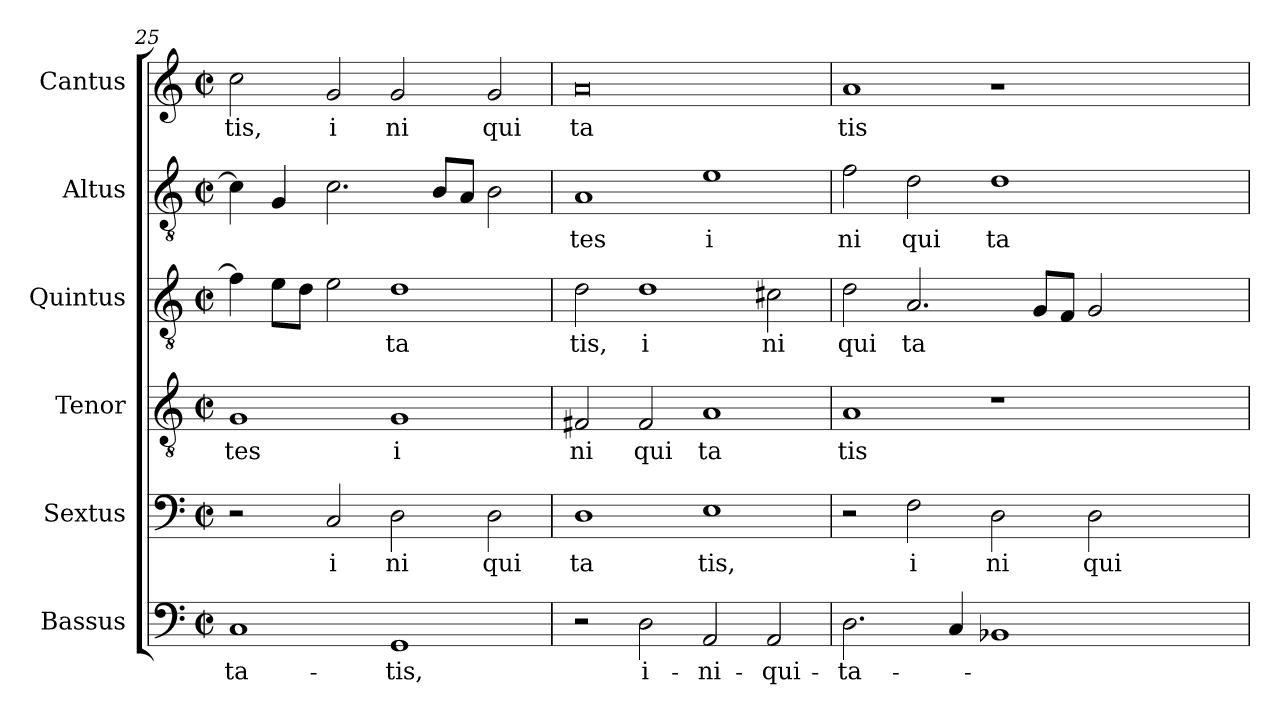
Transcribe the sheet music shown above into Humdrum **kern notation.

**kern	**text	**kern	**text	**kern	**text	**kern	**text	**kern	**text	**kern	**text
*part6	*part6	*part5	*part5	*part4	*part4	*part3	*part3	*part2	*part2	*part1	*part1
*staff6	*staff6	*staff5	*staff5	*staff4	*staff4	*staff3	*staff3	*staff2	*staff2	*staff1	*staff1
*I"Bassus	*	*I"Sextus	*	*I"Tenor	*	*I"Quintus	*	*I"Altus	*	*I"Cantus	*
*clefF4	*	*clefF4	*	*clefGv2	*	*clefGv2	*	*clefGv2	*	*clefG2	*
*M2/2	*	*M2/2	*	*M2/2	*	*M2/2	*	*M2/2	*	*M2/2	*
*met(c|)	*	*met(c|)	*	*met(c|)	*	*met(c|)	*	*met(c|)	*	*met(c|)	*
=25	=25	=25	=25	=25	=25	=25	=25	=25	=25	=25	=25
!	!LO:LY:b:cj	!	!	!	!LO:LY:b:cj	!	!	!	!	!	!LO:LY:b:cj
1C	-ta-	2r	.	1G	tes	4f\]	.	4c\]	.	2cc\	tis,
.	.	.	.	.	.	8e\L	.	4G/	.	.	.
.	.	.	.	.	.	8d\J	.	.	.	.	.
!	!	!	!LO:LY:b:cj	!	!	!	!	!	!	!	!LO:LY:b:cj
.	.	2C/	i	.	.	2e\	.	2.c\	.	2g/	i
!	!LO:LY:b:cj	!	!LO:LY:b:cj	!	!LO:LY:b:cj	!	!LO:LY:b:cj	!	!	!	!LO:LY:b:cj
1GG	-tis,	2D\	ni	1G	i	1d	ta	.	.	2g/	ni
.	.	.	.	.	.	.	.	8B/L	.	.	.
.	.	.	.	.	.	.	.	8A/J	.	.	.
!	!	!	!LO:LY:b:cj	!	!	!	!	!	!	!	!LO:LY:b:cj
.	.	2D\	qui	.	.	.	.	2B\	.	2g/	qui
=26	=26	=26	=26	=26	=26	=26	=26	=26	=26	=26	=26
!	!	!	!LO:LY:b:cj	!	!LO:LY:b:cj	!	!LO:LY:b:cj	!	!LO:LY:b:cj	!	!LO:LY:b:cj
2r	.	1D	ta	2F#X/	ni	2d\	tis,	1A	tes	0a	ta
!	!LO:LY:b:cj	!	!	!	!LO:LY:b:cj	!	!LO:LY:b:cj	!	!	!	!
2D\	i-	.	.	2F#/	qui	1d	i	.	.	.	.
!	!LO:LY:b:cj	!	!LO:LY:b:cj	!	!LO:LY:b:cj	!	!	!	!LO:LY:b:cj	!	!
2AA/	-ni-	1E	tis,	1A	ta	.	.	1e	i	.	.
!	!LO:LY:b:cj	!	!	!	!	!	!LO:LY:b:cj	!	!	!	!
2AA/	-qui-	.	.	.	.	2c#X\	ni	.	.	.	.
=27	=27	=27	=27	=27	=27	=27	=27	=27	=27	=27	=27
!	!LO:LY:b:cj	!	!	!	!LO:LY:b:cj	!	!LO:LY:b:cj	!	!LO:LY:b:cj	!	!LO:LY:b:cj
2.D\	-ta-	2r	.	1A	tis	2d\	qui	2f\	ni	1a	tis
!	!	!	!LO:LY:b:cj	!	!	!	!LO:LY:b:cj	!	!LO:LY:b:cj	!	!
.	.	2F\	i	.	.	2.A/	ta	2d\	qui	.	.
4C/	.	.	.	.	.	.	.	.	.	.	.
!	!	!	!LO:LY:b:cj	!LO:N:vis=1	!	!	!	!	!LO:LY:b:cj	!LO:N:vis=1	!
1BB-X	.	2D\	ni	0r	.	.	.	1d	ta	4ra	.
.	.	.	.	.	.	8G/L	.	.	.	1..ryy	.
.	.	.	.	.	.	8F/J	.	.	.	.	.
!	!	!	!LO:LY:b:cj	!	!	!	!	!	!	!	!
.	.	2D\	qui	.	.	2G/	.	.	.	.	.
1ryy	.	1ryy	.	.	.	1ryy	.	1ryy	.	.	.
=	=	=	=	=	=	=	=	=	=	=	=
*-	*-	*-	*-	*-	*-	*-	*-	*-	*-	*-	*-
